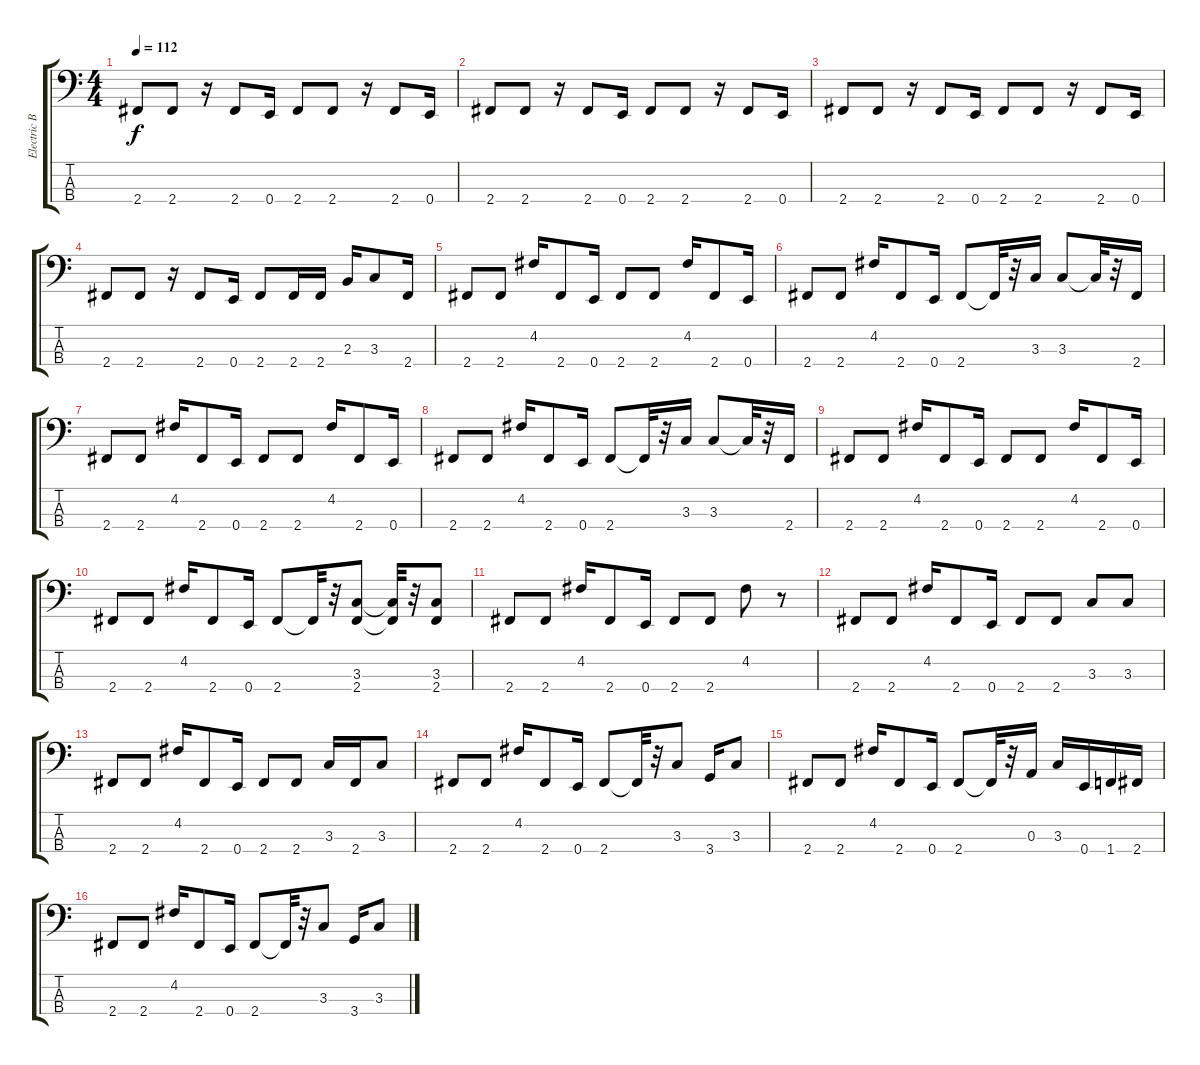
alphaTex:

\track ("Electric Bass" "Electric B") {instrument electricbasspick}
\staff {score tabs}
\tuning (G2 D2 A1 E1) {hide}
\ts (4 4)
\tempo 112
\clef f4
\ks c
2.4.8{dy f} 2.4.8 r.16 2.4.8 0.4.16 2.4.8 2.4.8 r.16 2.4.8 0.4.16 |
2.4.8 2.4.8 r.16 2.4.8 0.4.16 2.4.8 2.4.8 r.16 2.4.8 0.4.16 |
2.4.8 2.4.8 r.16 2.4.8 0.4.16 2.4.8 2.4.8 r.16 2.4.8 0.4.16 |
2.4.8 2.4.8 r.16 2.4.8 0.4.16 2.4.8 2.4.16 2.4.16 2.3.16 3.3.8 2.4.16 |
2.4.8 2.4.8 4.2.16 2.4.8 0.4.16 2.4.8 2.4.8 4.2.16 2.4.8 0.4.16 |
2.4.8 2.4.8 4.2.16 2.4.8 0.4.16 2.4.8 2.4{t}.32 r.32 3.3.16 3.3.8 3.3{t}.32 r.32 2.4.16 |
2.4.8 2.4.8 4.2.16 2.4.8 0.4.16 2.4.8 2.4.8 4.2.16 2.4.8 0.4.16 |
2.4.8 2.4.8 4.2.16 2.4.8 0.4.16 2.4.8 2.4{t}.32 r.32 3.3.16 3.3.8 3.3{t}.32 r.32 2.4.16 |
2.4.8 2.4.8 4.2.16 2.4.8 0.4.16 2.4.8 2.4.8 4.2.16 2.4.8 0.4.16 |
2.4.8 2.4.8 4.2.16 2.4.8 0.4.16 2.4.8 2.4{t}.32 r.32 (3.3 2.4).8 (3.3{t} 2.4{t}).32 r.32 (3.3 2.4).8 |
2.4.8 2.4.8 4.2.16 2.4.8 0.4.16 2.4.8 2.4.8 4.2.8 r.8 |
2.4.8 2.4.8 4.2.16 2.4.8 0.4.16 2.4.8 2.4.8 3.3.8 3.3.8 |
2.4.8 2.4.8 4.2.16 2.4.8 0.4.16 2.4.8 2.4.8 3.3.16 2.4.16 3.3.8 |
2.4.8 2.4.8 4.2.16 2.4.8 0.4.16 2.4.8 2.4{t}.32 r.32 3.3.8 3.4.16 3.3.8 |
2.4.8 2.4.8 4.2.16 2.4.8 0.4.16 2.4.8 2.4{t}.32 r.32 0.3.16 3.3.16 0.4.16 1.4.16 2.4.16 |
2.4.8 2.4.8 4.2.16 2.4.8 0.4.16 2.4.8 2.4{t}.32 r.32 3.3.8 3.4.16 3.3.8
